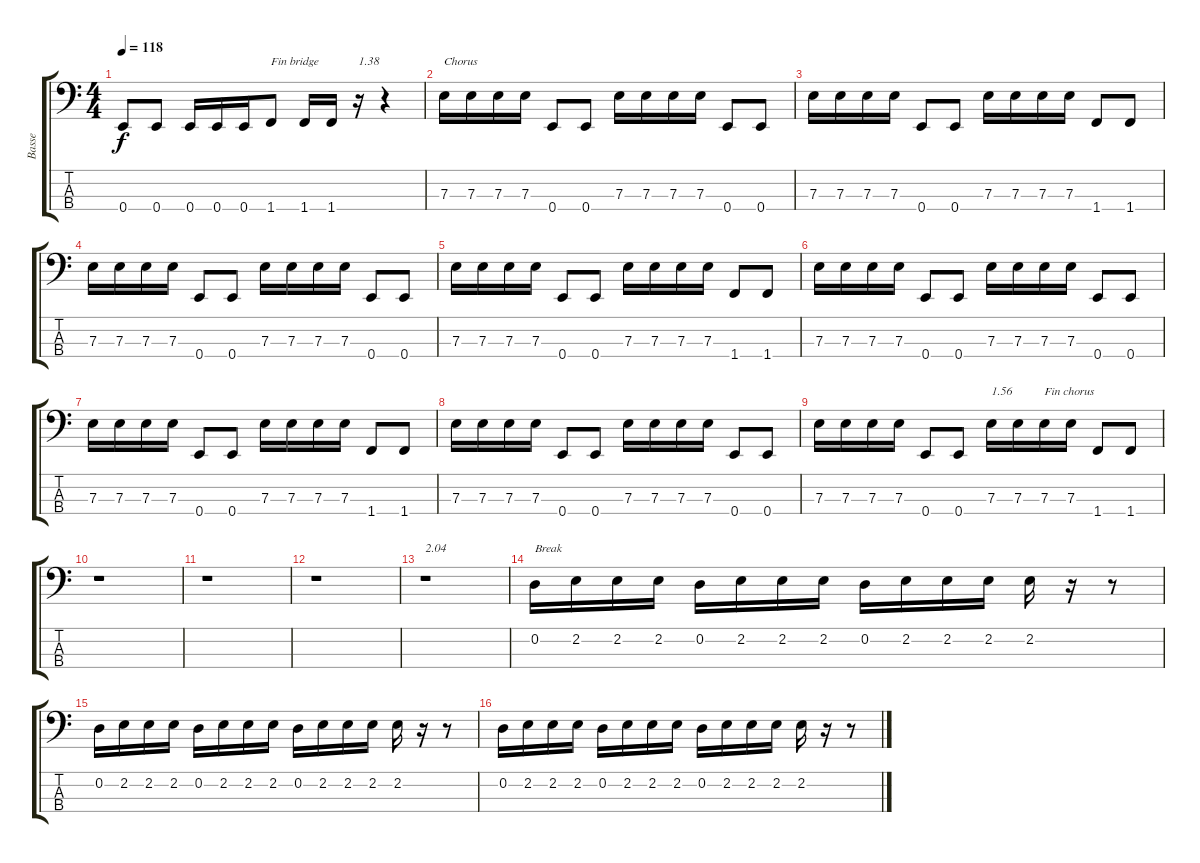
\track ("Basse" "Basse") {instrument electricbassfinger}
\staff {score tabs}
\tuning (G2 D2 A1 E1) {hide}
\ts (4 4)
\tempo 118
\clef f4
\ks c
0.4.8{dy f} 0.4.8 0.4.16 0.4.16 0.4.16 1.4.8{txt "Fin bridge"} 1.4.16 1.4.16 r.16{txt "1.38"} r.4 |
7.3.16{txt "Chorus"} 7.3.16 7.3.16 7.3.16 0.4.8 0.4.8 7.3.16 7.3.16 7.3.16 7.3.16 0.4.8 0.4.8 |
7.3.16 7.3.16 7.3.16 7.3.16 0.4.8 0.4.8 7.3.16 7.3.16 7.3.16 7.3.16 1.4.8 1.4.8 |
7.3.16 7.3.16 7.3.16 7.3.16 0.4.8 0.4.8 7.3.16 7.3.16 7.3.16 7.3.16 0.4.8 0.4.8 |
7.3.16 7.3.16 7.3.16 7.3.16 0.4.8 0.4.8 7.3.16 7.3.16 7.3.16 7.3.16 1.4.8 1.4.8 |
7.3.16 7.3.16 7.3.16 7.3.16 0.4.8 0.4.8 7.3.16 7.3.16 7.3.16 7.3.16 0.4.8 0.4.8 |
7.3.16 7.3.16 7.3.16 7.3.16 0.4.8 0.4.8 7.3.16 7.3.16 7.3.16 7.3.16 1.4.8 1.4.8 |
7.3.16 7.3.16 7.3.16 7.3.16 0.4.8 0.4.8 7.3.16 7.3.16 7.3.16 7.3.16 0.4.8 0.4.8 |
7.3.16 7.3.16 7.3.16 7.3.16 0.4.8 0.4.8 7.3.16{txt "1.56"} 7.3.16 7.3.16{txt "Fin chorus"} 7.3.16 1.4.8 1.4.8 |
r.1 |
r.1 |
r.1 |
r.1{txt "2.04"} |
0.2.16{txt "Break"} 2.2.16 2.2.16 2.2.16 0.2.16 2.2.16 2.2.16 2.2.16 0.2.16 2.2.16 2.2.16 2.2.16 2.2.16 r.16 r.8 |
0.2.16 2.2.16 2.2.16 2.2.16 0.2.16 2.2.16 2.2.16 2.2.16 0.2.16 2.2.16 2.2.16 2.2.16 2.2.16 r.16 r.8 |
0.2.16 2.2.16 2.2.16 2.2.16 0.2.16 2.2.16 2.2.16 2.2.16 0.2.16 2.2.16 2.2.16 2.2.16 2.2.16 r.16 r.8
